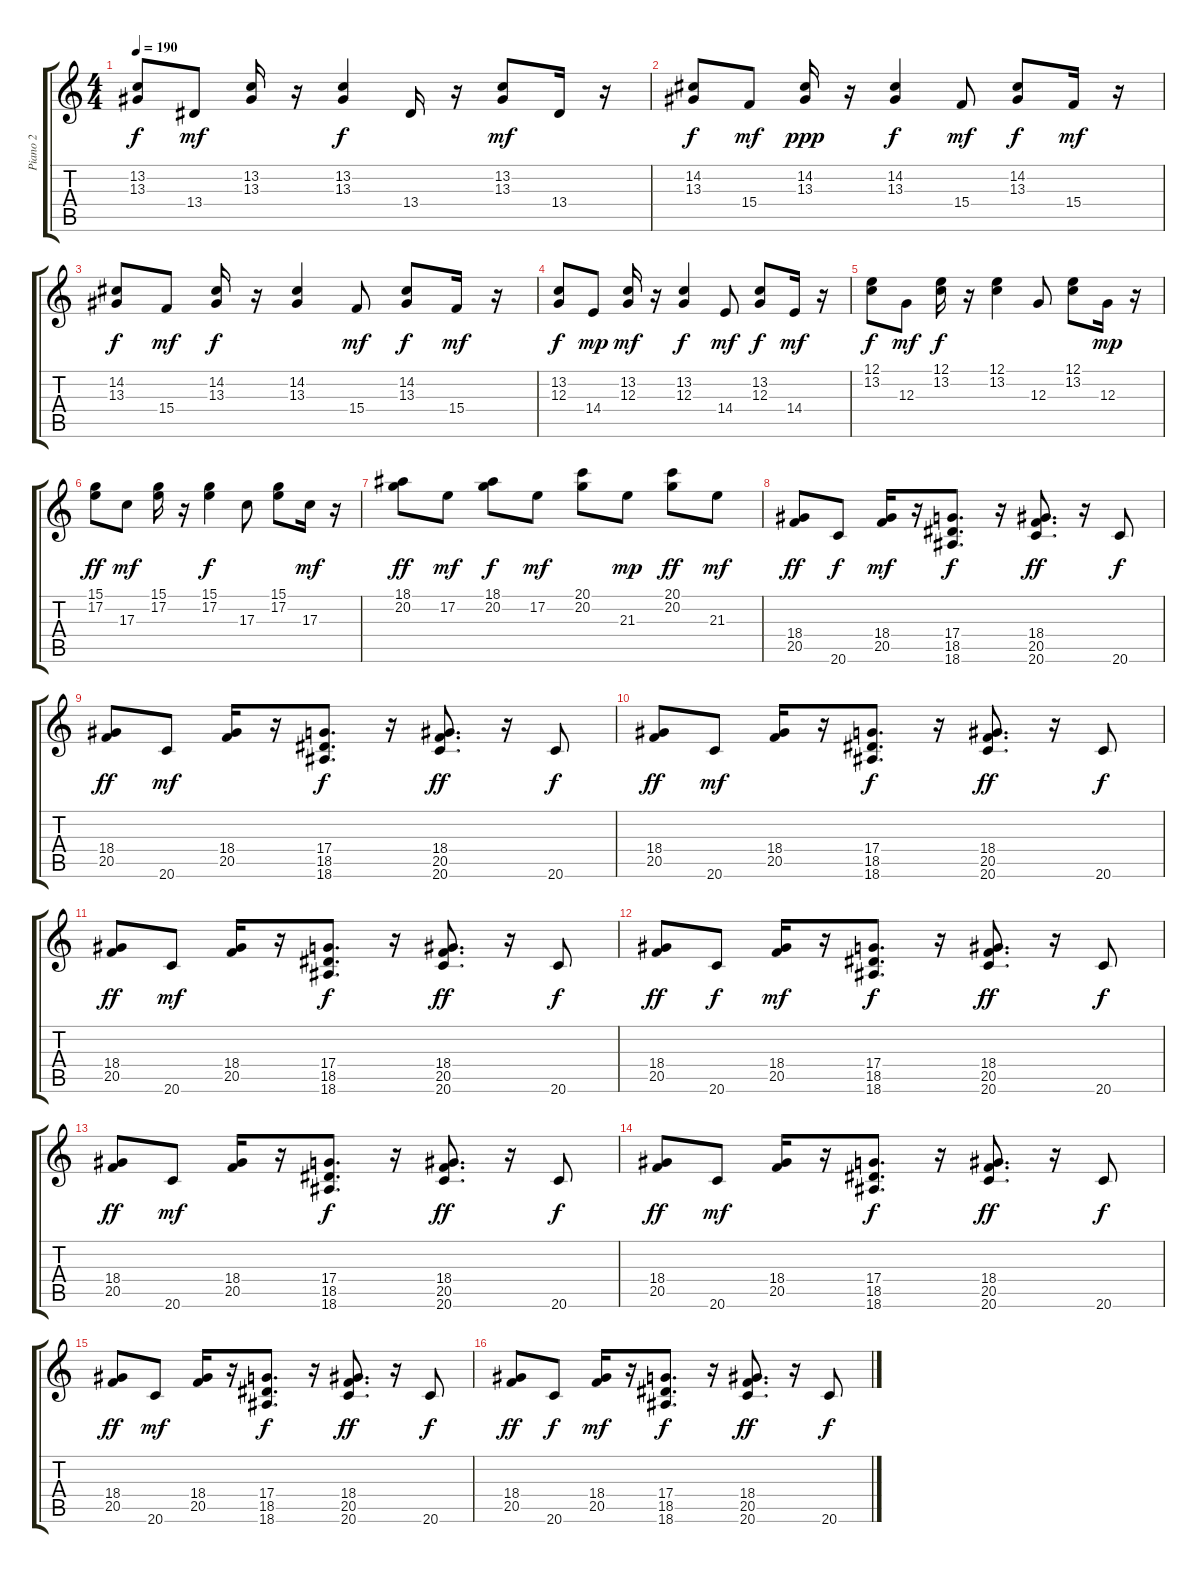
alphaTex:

\track ("Piano 2" "Piano 2") {instrument brightacousticpiano}
\staff {score tabs}
\tuning (E4 B3 G3 D3 A2 E2) {hide}
\ts (4 4)
\tempo 190
\clef g2
\ks c
(13.2 13.3).8{dy f} 13.4.8{dy mf} (13.2 13.3).16 r.16 (13.2 13.3).4{dy f} 13.4.16 r.16 (13.2 13.3).8{dy mf} 13.4.16 r.16 |
(14.2 13.3).8{dy f} 15.4.8{dy mf} (14.2 13.3).16{dy ppp} r.16 (14.2 13.3).4{dy f} 15.4.8{dy mf} (14.2 13.3).8{dy f} 15.4.16{dy mf} r.16 |
(14.2 13.3).8{dy f} 15.4.8{dy mf} (14.2 13.3).16{dy f} r.16 (14.2 13.3).4 15.4.8{dy mf} (14.2 13.3).8{dy f} 15.4.16{dy mf} r.16 |
(13.2 12.3).8{dy f} 14.4.8{dy mp} (13.2 12.3).16{dy mf} r.16 (13.2 12.3).4{dy f} 14.4.8{dy mf} (13.2 12.3).8{dy f} 14.4.16{dy mf} r.16 |
(12.1 13.2).8{dy f} 12.3.8{dy mf} (12.1 13.2).16{dy f} r.16 (12.1 13.2).4 12.3.8 (12.1 13.2).8 12.3.16{dy mp} r.16 |
(15.1 17.2).8{dy ff} 17.3.8{dy mf} (15.1 17.2).16 r.16 (15.1 17.2).4{dy f} 17.3.8 (15.1 17.2).8 17.3.16{dy mf} r.16 |
(18.1 20.2).8{dy ff} 17.2.8{dy mf} (18.1 20.2).8{dy f} 17.2.8{dy mf} (20.1 20.2).8 21.3.8{dy mp} (20.1 20.2).8{dy ff} 21.3.8{dy mf} |
(18.4 20.5).8{dy ff} 20.6.8{dy f} (18.4 20.5).16{dy mf} r.16 (17.4 18.5 18.6).8{d dy f} r.16 (18.4 20.5 20.6).8{d dy ff} r.16 20.6.8{dy f} |
(18.4 20.5).8{dy ff} 20.6.8{dy mf} (18.4 20.5).16 r.16 (17.4 18.5 18.6).8{d dy f} r.16 (18.4 20.5 20.6).8{d dy ff} r.16 20.6.8{dy f} |
(18.4 20.5).8{dy ff} 20.6.8{dy mf} (18.4 20.5).16 r.16 (17.4 18.5 18.6).8{d dy f} r.16 (18.4 20.5 20.6).8{d dy ff} r.16 20.6.8{dy f} |
(18.4 20.5).8{dy ff} 20.6.8{dy mf} (18.4 20.5).16 r.16 (17.4 18.5 18.6).8{d dy f} r.16 (18.4 20.5 20.6).8{d dy ff} r.16 20.6.8{dy f} |
(18.4 20.5).8{dy ff} 20.6.8{dy f} (18.4 20.5).16{dy mf} r.16 (17.4 18.5 18.6).8{d dy f} r.16 (18.4 20.5 20.6).8{d dy ff} r.16 20.6.8{dy f} |
(18.4 20.5).8{dy ff} 20.6.8{dy mf} (18.4 20.5).16 r.16 (17.4 18.5 18.6).8{d dy f} r.16 (18.4 20.5 20.6).8{d dy ff} r.16 20.6.8{dy f} |
(18.4 20.5).8{dy ff} 20.6.8{dy mf} (18.4 20.5).16 r.16 (17.4 18.5 18.6).8{d dy f} r.16 (18.4 20.5 20.6).8{d dy ff} r.16 20.6.8{dy f} |
(18.4 20.5).8{dy ff} 20.6.8{dy mf} (18.4 20.5).16 r.16 (17.4 18.5 18.6).8{d dy f} r.16 (18.4 20.5 20.6).8{d dy ff} r.16 20.6.8{dy f} |
(18.4 20.5).8{dy ff} 20.6.8{dy f} (18.4 20.5).16{dy mf} r.16 (17.4 18.5 18.6).8{d dy f} r.16 (18.4 20.5 20.6).8{d dy ff} r.16 20.6.8{dy f}
